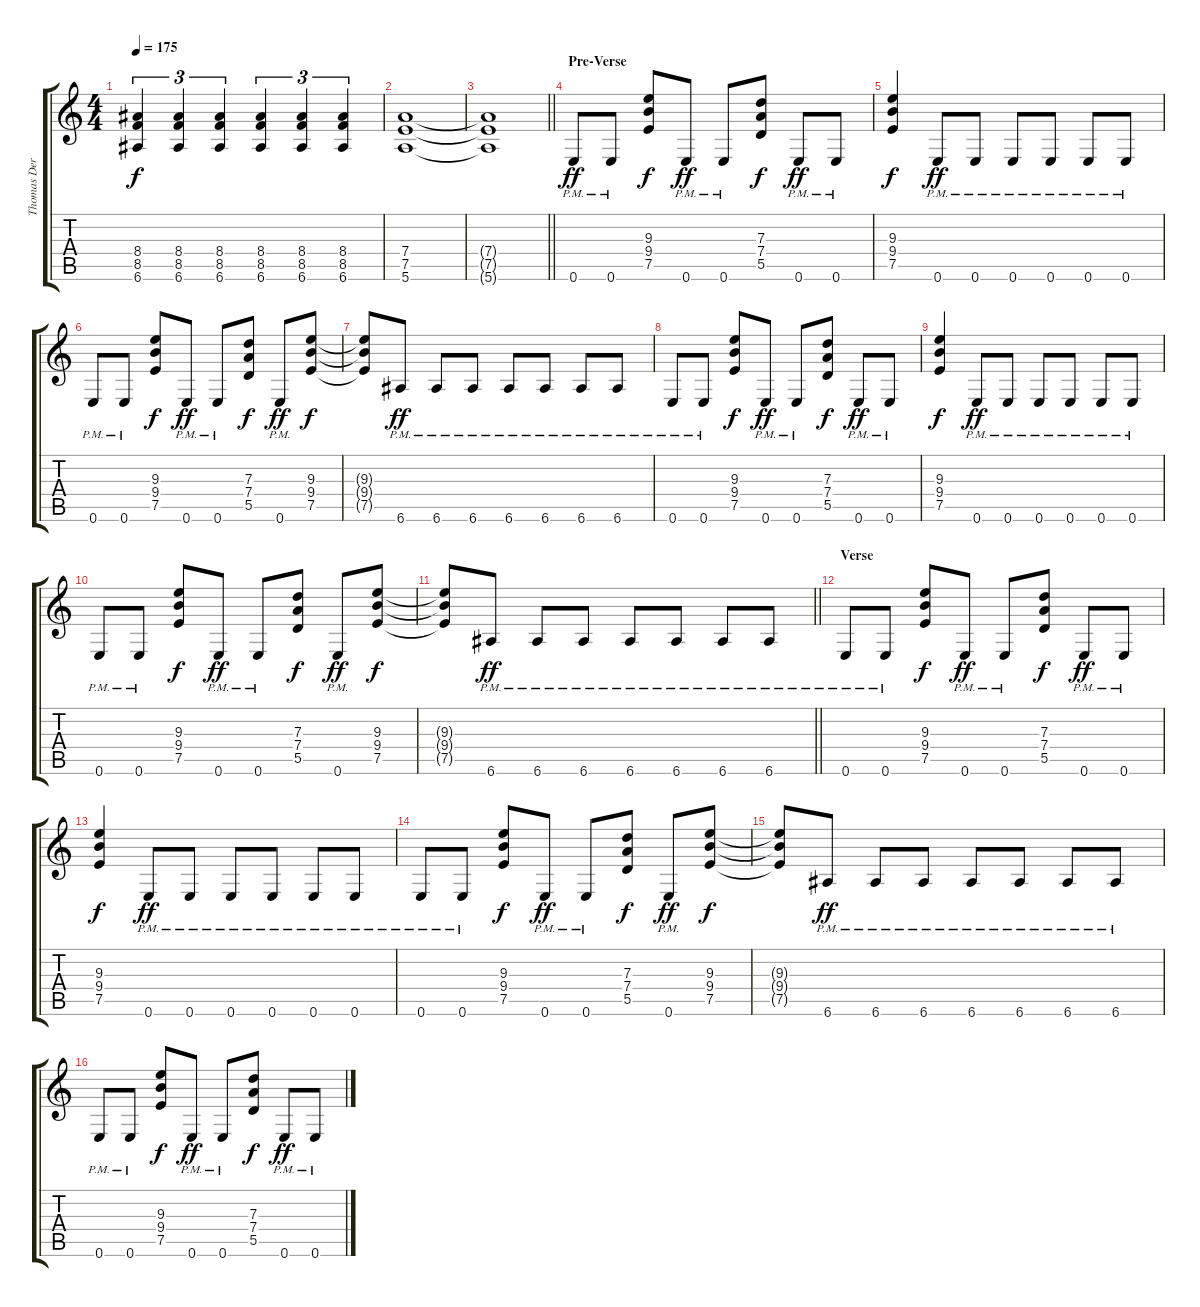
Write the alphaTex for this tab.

\track ("Thomas Der Münzer" "Thomas Der") {instrument distortionguitar}
\staff {score tabs}
\tuning (E4 B3 G3 D3 A2 E2) {hide}
\ts (4 4)
\tempo 175
\clef g2
\ks c
(8.4 8.5 6.6).4{tu (3 2) dy f} (8.4 8.5 6.6).4{tu (3 2)} (8.4 8.5 6.6).4{tu (3 2)} (8.4 8.5 6.6).4{tu (3 2)} (8.4 8.5 6.6).4{tu (3 2)} (8.4 8.5 6.6).4{tu (3 2)} |
(7.4 7.5 5.6).1 |
\barLineRight lightlight
(7.4{t} 7.5{t} 5.6{t}).1 |
\section ("" "Pre-Verse")
0.6{pm}.8{dy ff} 0.6{pm}.8 (9.3 9.4 7.5).8{dy f} 0.6{pm}.8{dy ff} 0.6{pm}.8 (7.3 7.4 5.5).8{dy f} 0.6{pm}.8{dy ff} 0.6{pm}.8 |
(9.3 9.4 7.5).4{dy f} 0.6{pm}.8{dy ff} 0.6{pm}.8 0.6{pm}.8 0.6{pm}.8 0.6{pm}.8 0.6{pm}.8 |
0.6{pm}.8 0.6{pm}.8 (9.3 9.4 7.5).8{dy f} 0.6{pm}.8{dy ff} 0.6{pm}.8 (7.3 7.4 5.5).8{dy f} 0.6{pm}.8{dy ff} (9.3 9.4 7.5).8{dy f} |
(9.3{t} 9.4{t} 7.5{t}).8 6.6{pm}.8{dy ff} 6.6{pm}.8 6.6{pm}.8 6.6{pm}.8 6.6{pm}.8 6.6{pm}.8 6.6{pm}.8 |
0.6{pm}.8 0.6{pm}.8 (9.3 9.4 7.5).8{dy f} 0.6{pm}.8{dy ff} 0.6{pm}.8 (7.3 7.4 5.5).8{dy f} 0.6{pm}.8{dy ff} 0.6{pm}.8 |
(9.3 9.4 7.5).4{dy f} 0.6{pm}.8{dy ff} 0.6{pm}.8 0.6{pm}.8 0.6{pm}.8 0.6{pm}.8 0.6{pm}.8 |
0.6{pm}.8 0.6{pm}.8 (9.3 9.4 7.5).8{dy f} 0.6{pm}.8{dy ff} 0.6{pm}.8 (7.3 7.4 5.5).8{dy f} 0.6{pm}.8{dy ff} (9.3 9.4 7.5).8{dy f} |
\barLineRight lightlight
(9.3{t} 9.4{t} 7.5{t}).8 6.6{pm}.8{dy ff} 6.6{pm}.8 6.6{pm}.8 6.6{pm}.8 6.6{pm}.8 6.6{pm}.8 6.6{pm}.8 |
\section ("" "Verse")
0.6{pm}.8 0.6{pm}.8 (9.3 9.4 7.5).8{dy f} 0.6{pm}.8{dy ff} 0.6{pm}.8 (7.3 7.4 5.5).8{dy f} 0.6{pm}.8{dy ff} 0.6{pm}.8 |
(9.3 9.4 7.5).4{dy f} 0.6{pm}.8{dy ff} 0.6{pm}.8 0.6{pm}.8 0.6{pm}.8 0.6{pm}.8 0.6{pm}.8 |
0.6{pm}.8 0.6{pm}.8 (9.3 9.4 7.5).8{dy f} 0.6{pm}.8{dy ff} 0.6{pm}.8 (7.3 7.4 5.5).8{dy f} 0.6{pm}.8{dy ff} (9.3 9.4 7.5).8{dy f} |
(9.3{t} 9.4{t} 7.5{t}).8 6.6{pm}.8{dy ff} 6.6{pm}.8 6.6{pm}.8 6.6{pm}.8 6.6{pm}.8 6.6{pm}.8 6.6{pm}.8 |
0.6{pm}.8 0.6{pm}.8 (9.3 9.4 7.5).8{dy f} 0.6{pm}.8{dy ff} 0.6{pm}.8 (7.3 7.4 5.5).8{dy f} 0.6{pm}.8{dy ff} 0.6{pm}.8
